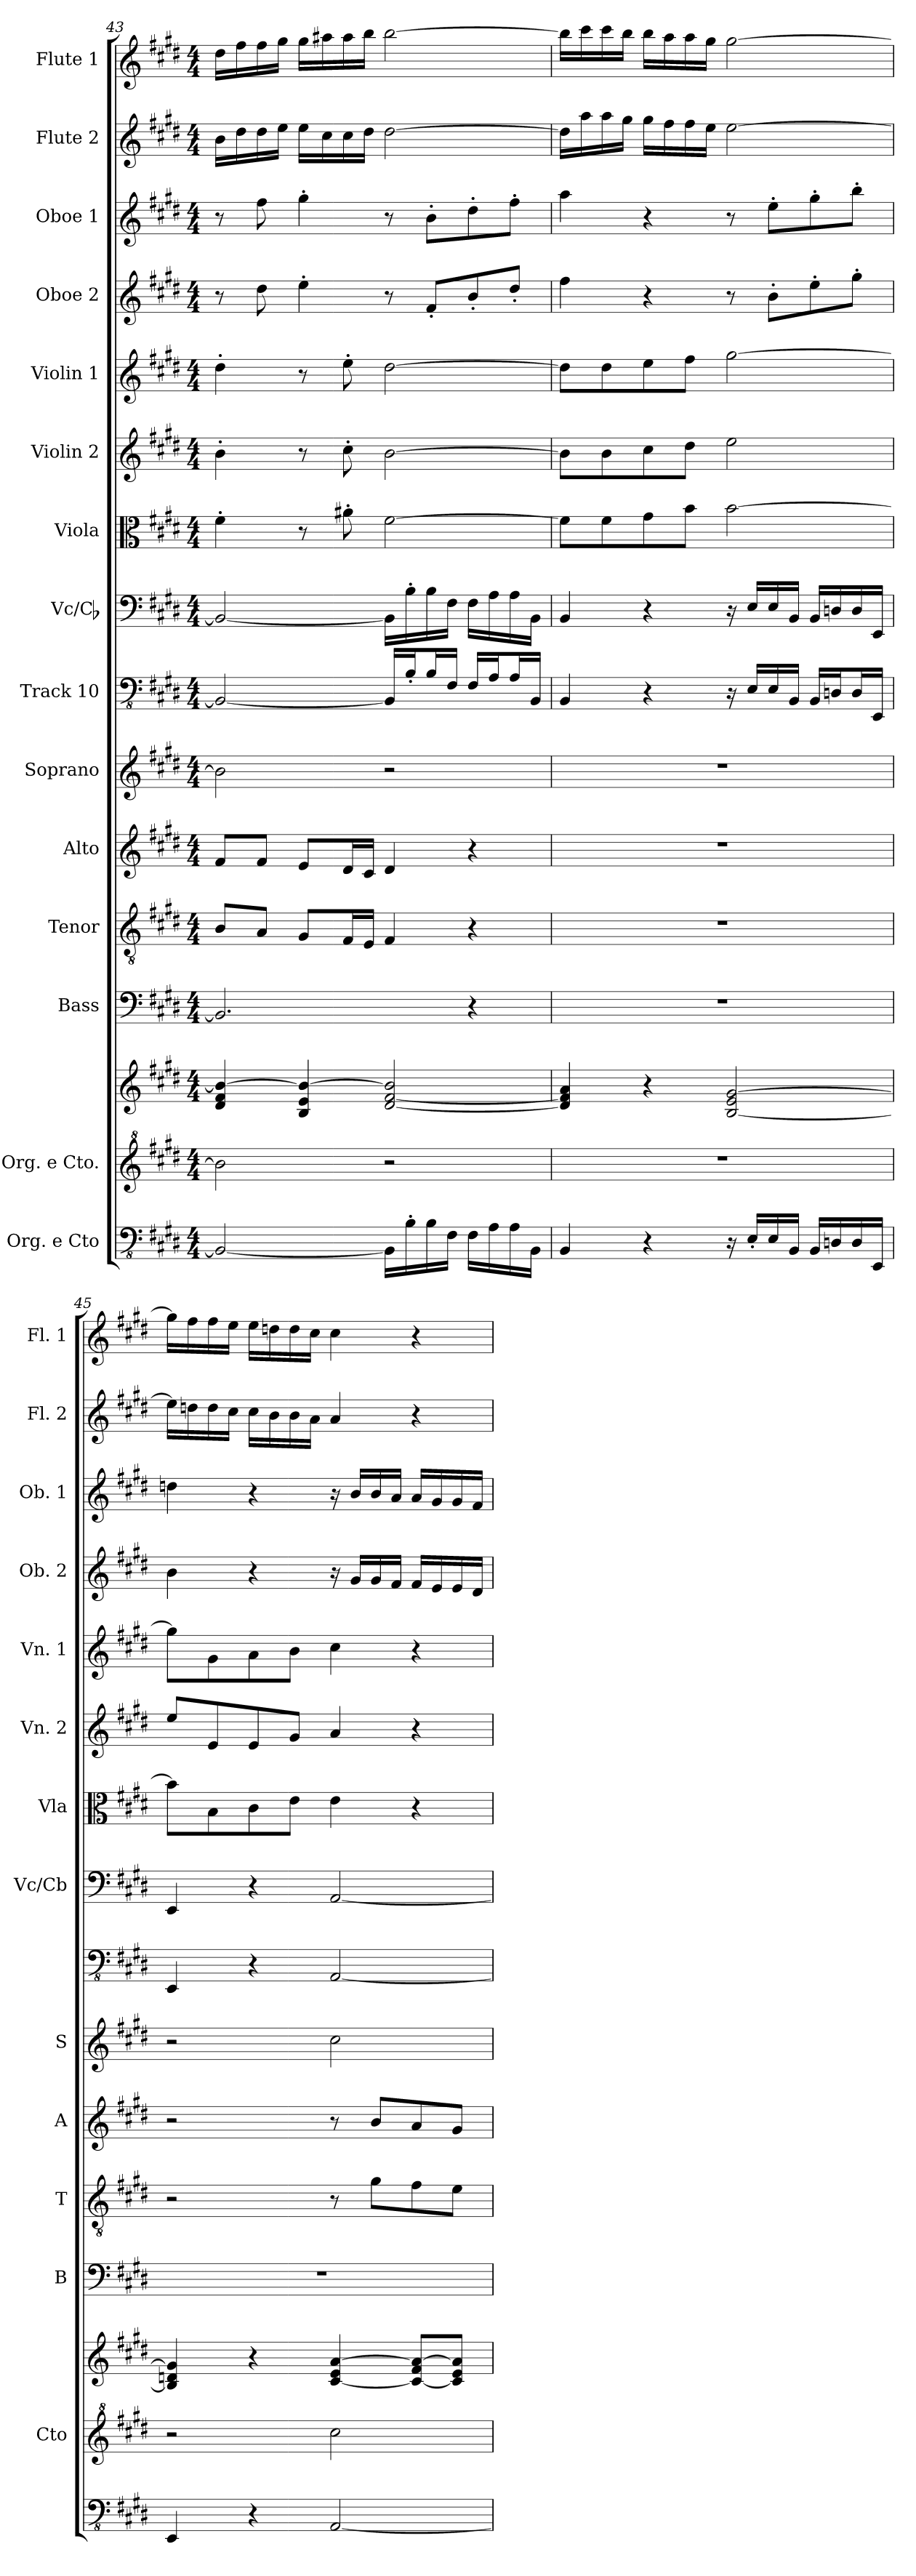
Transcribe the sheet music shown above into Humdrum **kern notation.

**kern	**kern	**kern	**kern	**kern	**kern	**kern	**kern	**kern	**kern	**kern	**kern	**kern	**kern	**kern	**kern
*part15	*part14	*part14	*part13	*part12	*part11	*part10	*part9	*part8	*part7	*part6	*part5	*part4	*part3	*part2	*part1
*staff16	*staff15	*staff14	*staff13	*staff12	*staff11	*staff10	*staff9	*staff8	*staff7	*staff6	*staff5	*staff4	*staff3	*staff2	*staff1
*I"Org. e Cto	*I"Org. e Cto.	*	*I"Bass	*I"Tenor	*I"Alto	*I"Soprano	*I"Track 10	*I"Vc/Cb	*I"Viola	*I"Violin 2	*I"Violin 1	*I"Oboe 2	*I"Oboe 1	*I"Flute 2	*I"Flute 1
*	*I'Cto	*	*I'B	*I'T	*I'A	*I'S	*	*I'Vc/Cb	*I'Vla	*I'Vn. 2	*I'Vn. 1	*I'Ob. 2	*I'Ob. 1	*I'Fl. 2	*I'Fl. 1
!!LO:PB:g=z
*clefFv4	*clefG^2	*clefG2	*clefF4	*clefGv2	*clefG2	*clefG2	*clefFv4	*clefF4	*clefC3	*clefG2	*clefG2	*clefG2	*clefG2	*clefG2	*clefG2
*k[f#c#g#d#]	*k[f#c#g#d#]	*k[f#c#g#d#]	*k[f#c#g#d#]	*k[f#c#g#d#]	*k[f#c#g#d#]	*k[f#c#g#d#]	*k[f#c#g#d#]	*k[f#c#g#d#]	*k[f#c#g#d#]	*k[f#c#g#d#]	*k[f#c#g#d#]	*k[f#c#g#d#]	*k[f#c#g#d#]	*k[f#c#g#d#]	*k[f#c#g#d#]
*M4/4	*M4/4	*M4/4	*M4/4	*M4/4	*M4/4	*M4/4	*M4/4	*M4/4	*M4/4	*M4/4	*M4/4	*M4/4	*M4/4	*M4/4	*M4/4
=43	=43	=43	=43	=43	=43	=43	=43	=43	=43	=43	=43	=43	=43	=43	=43
2BBB/_	2bb\]	4d#/ 4f#/ 4b/_	2.BB/]	8B/L	8f#/L	2b\]	2BBB/_	2BB/_	4f#'\	4b'\	4dd#'\	8r	8r	16b\LL	16dd#\LL
.	.	.	.	.	.	.	.	.	.	.	.	.	.	16dd#\	16ff#\
.	.	.	.	8A/J	8f#/J	.	.	.	.	.	.	8dd#\	8ff#\	16dd#\	16ff#\
.	.	.	.	.	.	.	.	.	.	.	.	.	.	16ee\JJ	16gg#\JJ
.	.	4B/ 4e/ 4b/_	.	8G#/L	8e/L	.	.	.	8r	8r	8r	4ee'\	4gg#'\	16ee\LL	16gg#\LL
.	.	.	.	.	.	.	.	.	.	.	.	.	.	16cc#\	16aa#X\
.	.	.	.	16F#/L	16d#/L	.	.	.	8a#X'\	8cc#'\	8ee'\	.	.	16cc#\	16aa#\
.	.	.	.	16E/JJ	16c#/JJ	.	.	.	.	.	.	.	.	16dd#\JJ	16bb\JJ
16BBB\LL]	2r	[2d#/ [2f#/ 2b/]	.	4F#/	4d#/	2r	16BBB/LL]	16BB\LL]	[2f#\	[2b\	[2dd#\	8r	8r	[2dd#\	[2bb\
16BB'\	.	.	.	.	.	.	16BB'/J	16B'\	.	.	.	.	.	.	.
16BB\	.	.	.	.	.	.	16BB/L	16B\	.	.	.	8f#'/L	8b'\L	.	.
16FF#\JJ	.	.	.	.	.	.	16FF#/JJ	16F#\JJ	.	.	.	.	.	.	.
16FF#\LL	.	.	4r	4r	4r	.	16FF#/LL	16F#\LL	.	.	.	8b'/	8dd#'\	.	.
16AA\	.	.	.	.	.	.	16AA/J	16A\	.	.	.	.	.	.	.
16AA\	.	.	.	.	.	.	16AA/L	16A\	.	.	.	8dd#'/J	8ff#'\J	.	.
16BBB\JJ	.	.	.	.	.	.	16BBB/JJ	16BB\JJ	.	.	.	.	.	.	.
=44	=44	=44	=44	=44	=44	=44	=44	=44	=44	=44	=44	=44	=44	=44	=44
4BBB/	1r	4d#/] 4f#/] 4a/	1r	1r	1r	1r	4BBB/	4BB/	8f#\L]	8b\L]	8dd#\L]	4ff#\	4aa\	16dd#\LL]	16bb\LL]
.	.	.	.	.	.	.	.	.	.	.	.	.	.	16aa\	16ccc#\
.	.	.	.	.	.	.	.	.	8f#\	8b\	8dd#\	.	.	16aa\	16ccc#\
.	.	.	.	.	.	.	.	.	.	.	.	.	.	16gg#\JJ	16bb\JJ
4r	.	4r	.	.	.	.	4r	4r	8g#\	8cc#\	8ee\	4r	4r	16gg#\LL	16bb\LL
.	.	.	.	.	.	.	.	.	.	.	.	.	.	16ff#\	16aa\
.	.	.	.	.	.	.	.	.	8b\J	8dd#\J	8ff#\J	.	.	16ff#\	16aa\
.	.	.	.	.	.	.	.	.	.	.	.	.	.	16ee\JJ	16gg#\JJ
16r	.	[2B/ 2e/ [2g#/	.	.	.	.	16r	16r	[2b\	2ee\	[2gg#\	8r	8r	[2ee\	[2gg#\
16EE'/LL	.	.	.	.	.	.	16EE/LL	16E/LL	.	.	.	.	.	.	.
16EE/	.	.	.	.	.	.	16EE/	16E/	.	.	.	8b'\L	8ee'\L	.	.
16BBB/JJ	.	.	.	.	.	.	16BBB/JJ	16BB/JJ	.	.	.	.	.	.	.
16BBB/LL	.	.	.	.	.	.	16BBB/LL	16BB/LL	.	.	.	8ee'\	8gg#'\	.	.
16DDn/	.	.	.	.	.	.	16DDn/J	16Dn/	.	.	.	.	.	.	.
16DD/	.	.	.	.	.	.	16DD/L	16D/	.	.	.	8gg#'\J	8bb'\J	.	.
16EEE/JJ	.	.	.	.	.	.	16EEE/JJ	16EE/JJ	.	.	.	.	.	.	.
!!LO:PB:g=z
=45	=45	=45	=45	=45	=45	=45	=45	=45	=45	=45	=45	=45	=45	=45	=45
4EEE/	2r	4B/] 4dn/ 4g#/]	1r	2r	2r	2r	4EEE/	4EE/	8b\L]	8ee/L	8gg#\L]	4b\	4ddn\	16ee\LL]	16gg#\LL]
.	.	.	.	.	.	.	.	.	.	.	.	.	.	16ddn\	16ff#\
.	.	.	.	.	.	.	.	.	8B\	8e/	8g#\	.	.	16dd\	16ff#\
.	.	.	.	.	.	.	.	.	.	.	.	.	.	16cc#\JJ	16ee\JJ
4r	.	4r	.	.	.	.	4r	4r	8c#\	8e/	8a\	4r	4r	16cc#\LL	16ee\LL
.	.	.	.	.	.	.	.	.	.	.	.	.	.	16b\	16ddn\
.	.	.	.	.	.	.	.	.	8e\J	8g#/J	8b\J	.	.	16b\	16dd\
.	.	.	.	.	.	.	.	.	.	.	.	.	.	16a\JJ	16cc#\JJ
[2AAA/	2ccc#\	[4c#/ 4e/ [4a/	.	8r	8r	2cc#\	[2AAA/	[2AA/	4e\	4a/	4cc#\	16r	16r	4a/	4cc#\
.	.	.	.	.	.	.	.	.	.	.	.	16g#/LL	16b/LL	.	.
.	.	.	.	8g#\L	8b/L	.	.	.	.	.	.	16g#/	16b/	.	.
.	.	.	.	.	.	.	.	.	.	.	.	16f#/JJ	16a/JJ	.	.
.	.	8c#/_ 8f#/ 8a/_L	.	8f#\	8a/	.	.	.	4r	4r	4r	16f#/LL	16a/LL	4r	4r
.	.	.	.	.	.	.	.	.	.	.	.	16e/	16g#/	.	.
.	.	8c#/] 8e/ 8a/]J	.	8e\J	8g#/J	.	.	.	.	.	.	16e/	16g#/	.	.
.	.	.	.	.	.	.	.	.	.	.	.	16d#/JJ	16f#/JJ	.	.
=	=	=	=	=	=	=	=	=	=	=	=	=	=	=	=
*-	*-	*-	*-	*-	*-	*-	*-	*-	*-	*-	*-	*-	*-	*-	*-
